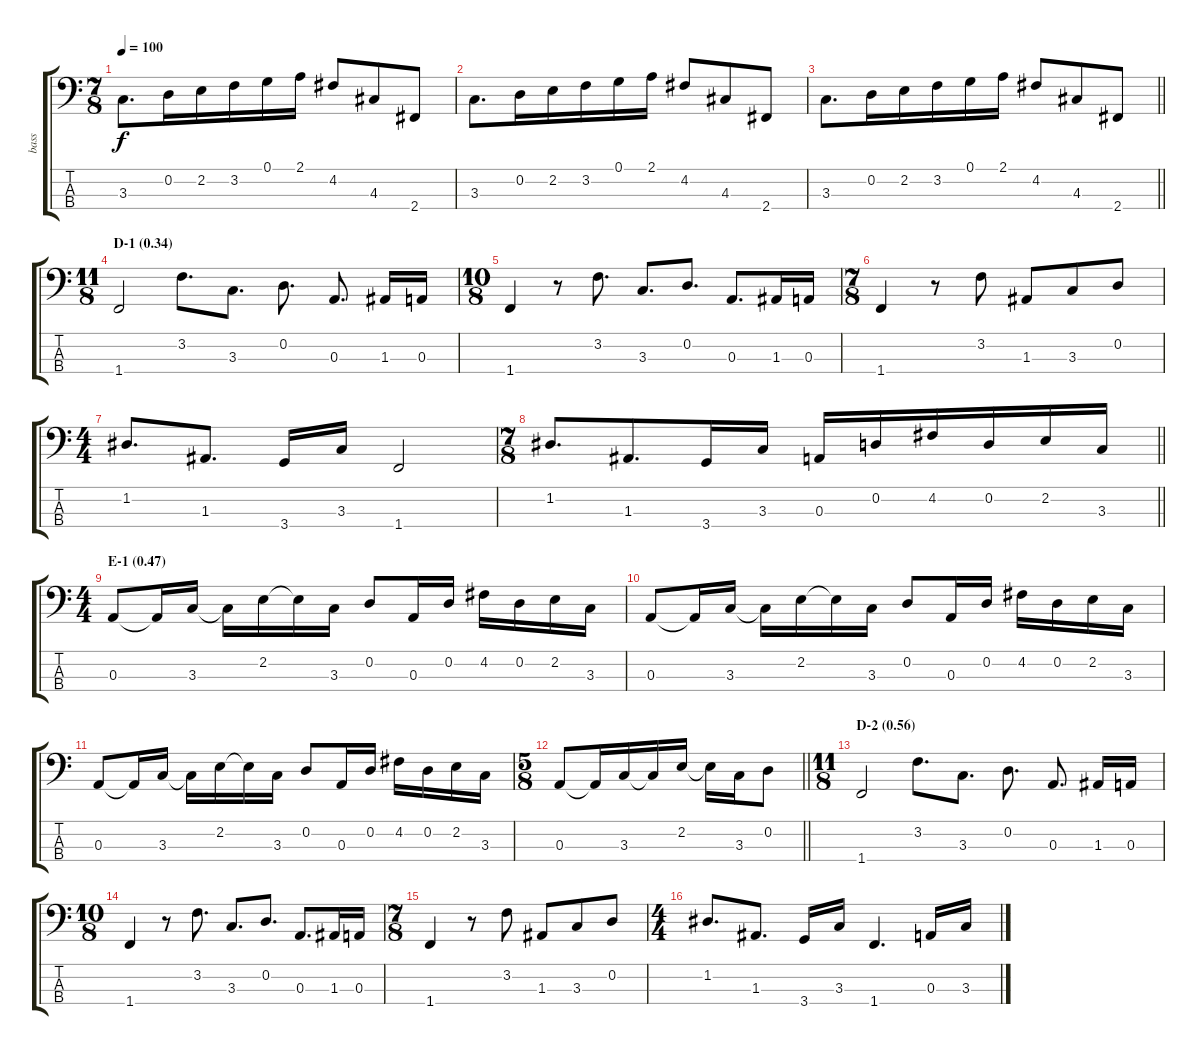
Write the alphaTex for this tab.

\track ("bass" "bass") {instrument electricbasspick}
\staff {score tabs}
\tuning (G2 D2 A1 E1) {hide}
\ts (7 8)
\tempo 100
\clef f4
\ks c
3.3.8{d dy f} 0.2.16 2.2.16 3.2.16 0.1.16 2.1.16 4.2.8 4.3.8 2.4.8 |
3.3.8{d} 0.2.16 2.2.16 3.2.16 0.1.16 2.1.16 4.2.8 4.3.8 2.4.8 |
\barLineRight lightlight
3.3.8{d} 0.2.16 2.2.16 3.2.16 0.1.16 2.1.16 4.2.8 4.3.8 2.4.8 |
\ts (11 8)
\section ("" "D-1 (0.34)")
1.4.2 3.2.8{d} 3.3.8{d} 0.2.8{d} 0.3.8{d} 1.3.16 0.3.16 |
\ts (10 8)
1.4.4 r.8 3.2.8{d} 3.3.8{d} 0.2.8{d} 0.3.8{d} 1.3.16 0.3.16 |
\ts (7 8)
1.4.4 r.8 3.2.8 1.3.8 3.3.8 0.2.8 |
\ts (4 4)
1.2.8{d} 1.3.8{d} 3.4.16 3.3.16 1.4.2 |
\ts (7 8)
\barLineRight lightlight
1.2.8{d} 1.3.8{d} 3.4.16 3.3.16 0.3.16 0.2.16 4.2.16 0.2.16 2.2.16 3.3.16 |
\ts (4 4)
\section ("" "E-1 (0.47)")
0.3.8 0.3{t}.16 3.3.16 3.3{t}.16 2.2.16 2.2{t}.16 3.3.16 0.2.8 0.3.16 0.2.16 4.2.16 0.2.16 2.2.16 3.3.16 |
0.3.8 0.3{t}.16 3.3.16 3.3{t}.16 2.2.16 2.2{t}.16 3.3.16 0.2.8 0.3.16 0.2.16 4.2.16 0.2.16 2.2.16 3.3.16 |
0.3.8 0.3{t}.16 3.3.16 3.3{t}.16 2.2.16 2.2{t}.16 3.3.16 0.2.8 0.3.16 0.2.16 4.2.16 0.2.16 2.2.16 3.3.16 |
\ts (5 8)
\barLineRight lightlight
0.3.8 0.3{t}.16 3.3.16 3.3{t}.16 2.2.16 2.2{t}.16 3.3.16 0.2.8 |
\ts (11 8)
\section ("" "D-2 (0.56)")
1.4.2 3.2.8{d} 3.3.8{d} 0.2.8{d} 0.3.8{d} 1.3.16 0.3.16 |
\ts (10 8)
1.4.4 r.8 3.2.8{d} 3.3.8{d} 0.2.8{d} 0.3.8{d} 1.3.16 0.3.16 |
\ts (7 8)
1.4.4 r.8 3.2.8 1.3.8 3.3.8 0.2.8 |
\ts (4 4)
1.2.8{d} 1.3.8{d} 3.4.16 3.3.16 1.4.4{d} 0.3.16 3.3.16
